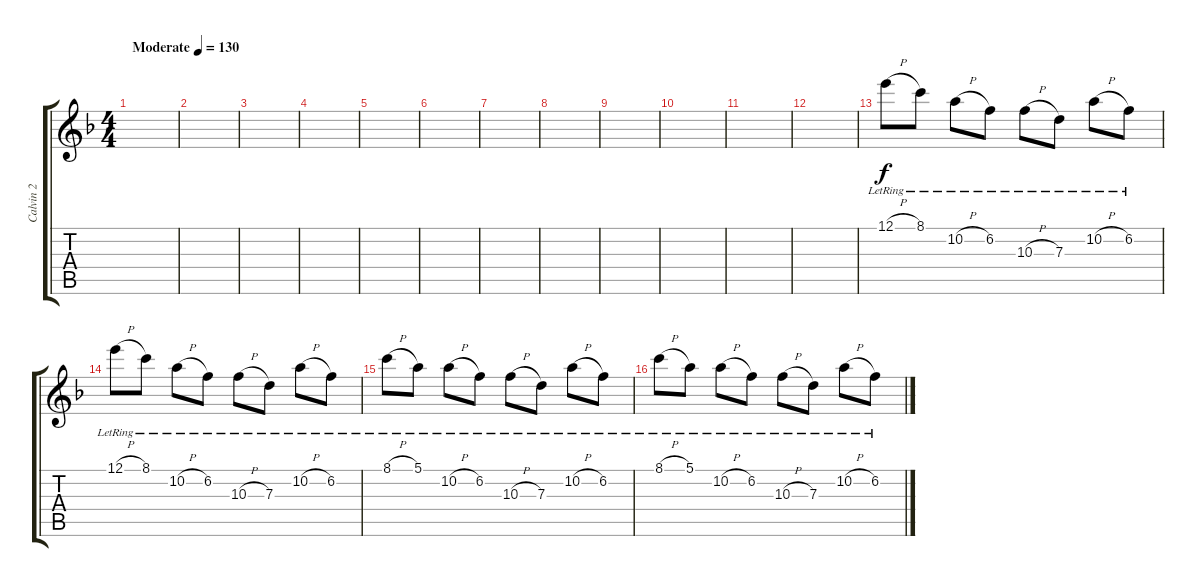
\track ("Calvin 2" "Calvin 2") {instrument distortionguitar}
\staff {score tabs}
\tuning (E4 B3 G3 D3 A2 D2) {hide}
\ts (4 4)
\tempo (130 "Moderate")
\clef g2
\ks dminor
|
|
|
|
|
|
|
|
|
|
|
|
12.1{h lr}.8 8.1{lr}.8 10.2{h lr}.8 6.2{lr}.8 10.3{h lr}.8 7.3{lr}.8 10.2{h lr}.8 6.2{lr}.8 |
12.1{h lr}.8 8.1{lr}.8 10.2{h lr}.8 6.2{lr}.8 10.3{h lr}.8 7.3{lr}.8 10.2{h lr}.8 6.2{lr}.8 |
8.1{h lr}.8 5.1{lr}.8 10.2{h lr}.8 6.2{lr}.8 10.3{h lr}.8 7.3{lr}.8 10.2{h lr}.8 6.2{lr}.8 |
8.1{h lr}.8 5.1{lr}.8 10.2{h lr}.8 6.2{lr}.8 10.3{h lr}.8 7.3{lr}.8 10.2{h lr}.8 6.2{lr}.8
